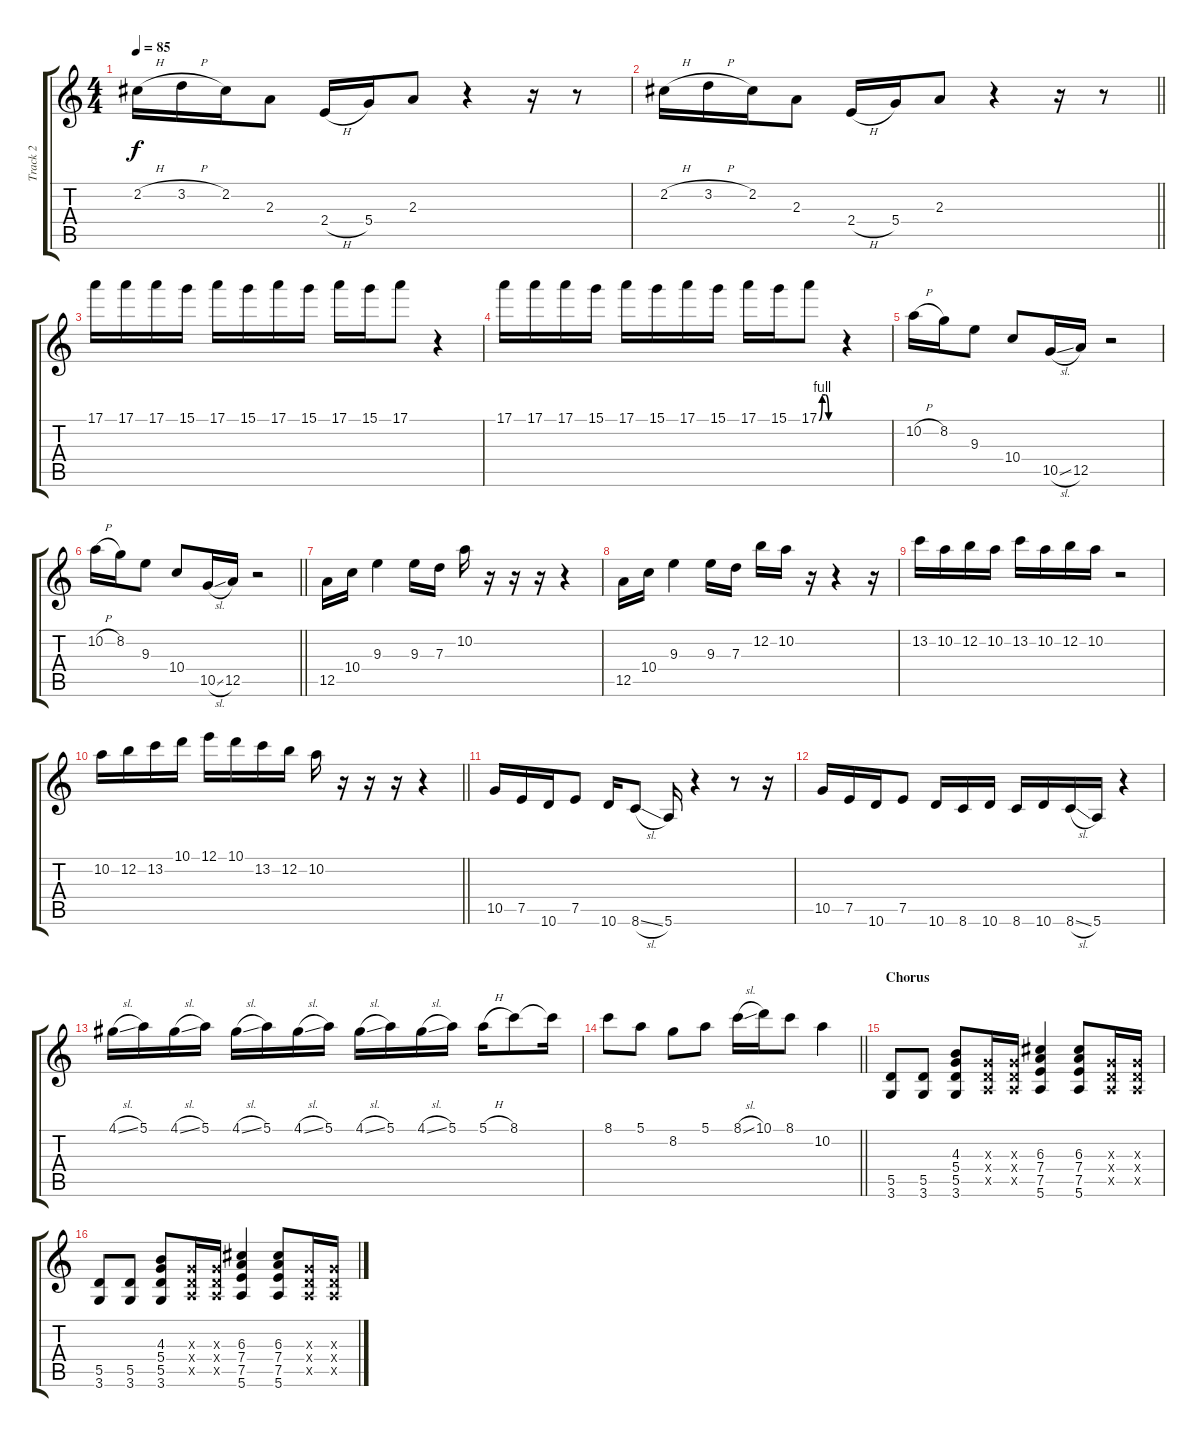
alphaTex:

\track ("Track 2" "Track 2") {instrument overdrivenguitar}
\staff {score tabs}
\tuning (E4 B3 G3 D3 A2 E2) {hide}
\ts (4 4)
\tempo 85
\clef g2
\ks c
2.2{h}.16{dy f} 3.2{h}.16 2.2.16 2.3.8 2.4{h}.16 5.4.16 2.3.8 r.4 r.16 r.8 |
\barLineRight lightlight
2.2{h}.16 3.2{h}.16 2.2.16 2.3.8 2.4{h}.16 5.4.16 2.3.8 r.4 r.16 r.8 |
17.1.16 17.1.16 17.1.16 15.1.16 17.1.16 15.1.16 17.1.16 15.1.16 17.1.16 15.1.16 17.1.8 r.4 |
17.1.16 17.1.16 17.1.16 15.1.16 17.1.16 15.1.16 17.1.16 15.1.16 17.1.16 15.1.16 17.1{be (custom 0 0 10 4 20 4 30 0 60 0)}.8 r.4 |
10.2{h}.16 8.2.16 9.3.8 10.4.8 10.5{sl}.16 12.5.16 r.2 |
\barLineRight lightlight
10.2{h}.16 8.2.16 9.3.8 10.4.8 10.5{sl}.16 12.5.16 r.2 |
12.5.16 10.4.16 9.3.4 9.3.16 7.3.16 10.2.16 r.16 r.16 r.16 r.4 |
12.5.16 10.4.16 9.3.4 9.3.16 7.3.16 12.2.16 10.2.16 r.16 r.4 r.16 |
13.2.16 10.2.16 12.2.16 10.2.16 13.2.16 10.2.16 12.2.16 10.2.16 r.2 |
\barLineRight lightlight
10.2.16 12.2.16 13.2.16 10.1.16 12.1.16 10.1.16 13.2.16 12.2.16 10.2.16 r.16 r.16 r.16 r.4 |
10.5.16 7.5.16 10.6.16 7.5.8 10.6.16 8.6{sl}.8 5.6.16 r.4 r.8 r.16 |
10.5.16 7.5.16 10.6.16 7.5.8 10.6.16 8.6.16 10.6.16 8.6.16 10.6.16 8.6{sl}.16 5.6.16 r.4 |
4.1{sl}.16 5.1.16 4.1{sl}.16 5.1.16 4.1{sl}.16 5.1.16 4.1{sl}.16 5.1.16 4.1{sl}.16 5.1.16 4.1{sl}.16 5.1.16 5.1{h}.16 8.1.8 8.1{t}.16 |
\barLineRight lightlight
8.1.8 5.1.8 8.2.8 5.1.8 8.1{sl}.16 10.1.16 8.1.8 10.2.4 |
\section ("" "Chorus")
(5.5 3.6).8 (5.5 3.6).8 (4.3 5.4 5.5 3.6).8 (0.3{x} 0.4{x} 0.5{x}).16 (0.3{x} 0.4{x} 0.5{x}).16 (6.3 7.4 7.5 5.6).4 (6.3 7.4 7.5 5.6).8 (0.3{x} 0.4{x} 0.5{x}).16 (0.3{x} 0.4{x} 0.5{x}).16 |
(5.5 3.6).8 (5.5 3.6).8 (4.3 5.4 5.5 3.6).8 (0.3{x} 0.4{x} 0.5{x}).16 (0.3{x} 0.4{x} 0.5{x}).16 (6.3 7.4 7.5 5.6).4 (6.3 7.4 7.5 5.6).8 (0.3{x} 0.4{x} 0.5{x}).16 (0.3{x} 0.4{x} 0.5{x}).16
